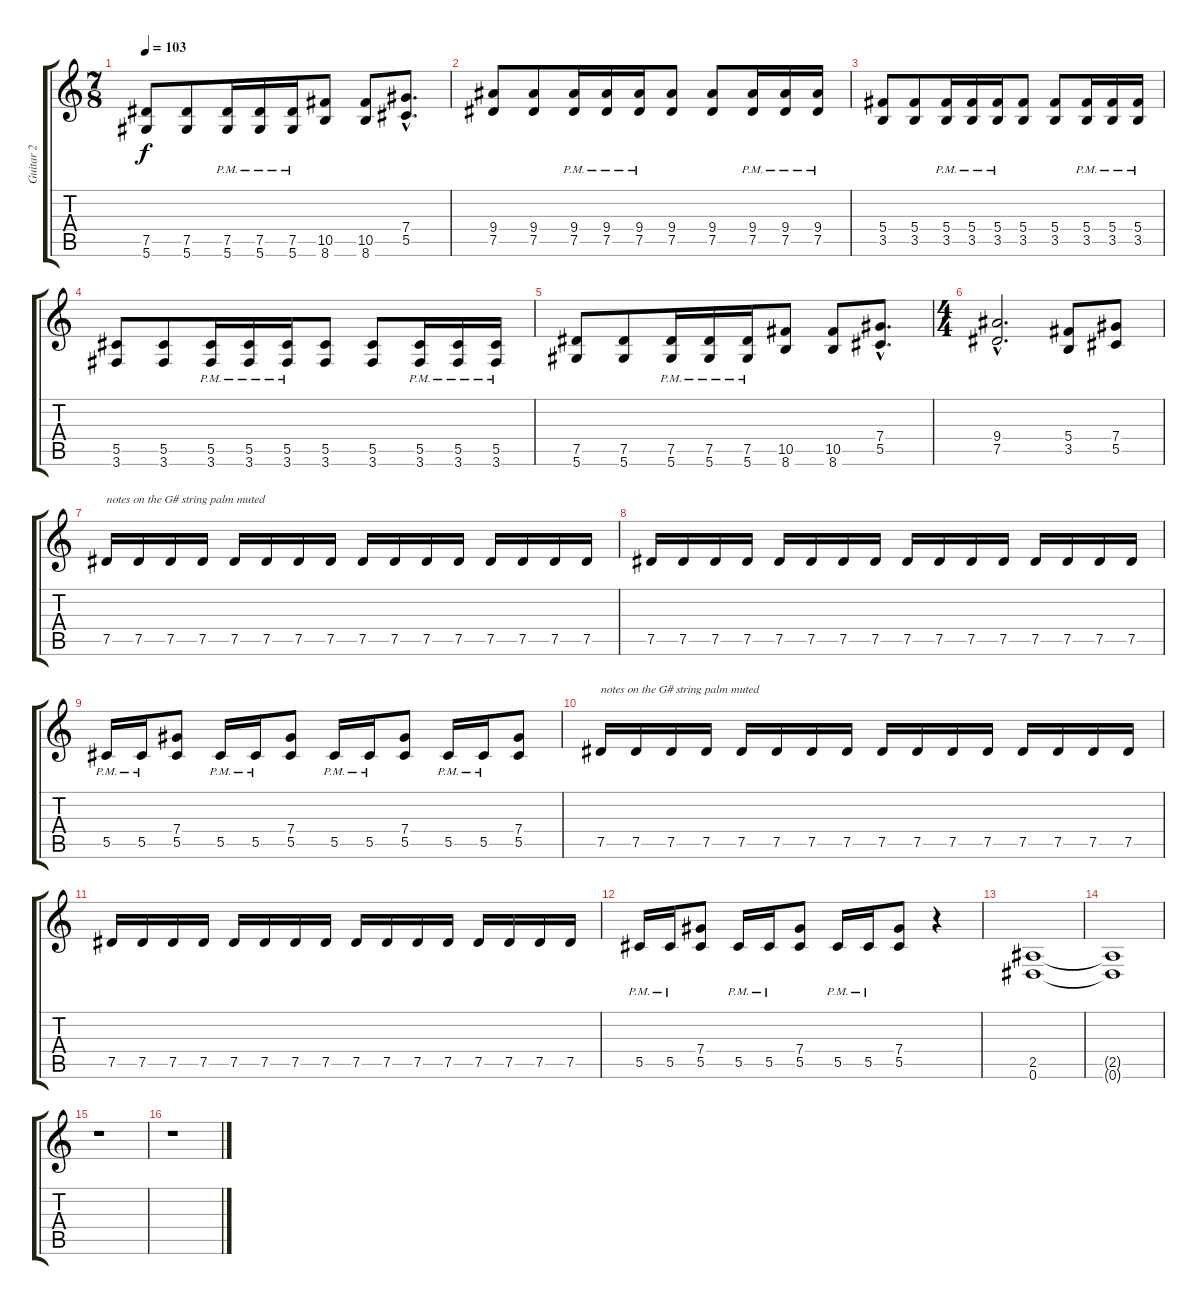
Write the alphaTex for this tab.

\track ("Guitar 2" "Guitar 2") {instrument distortionguitar}
\staff {score tabs}
\tuning (Eb4 Bb3 Gb3 Db3 Ab2 Eb2) {hide}
\ts (7 8)
\tempo 103
\clef g2
\ks c
(7.5 5.6).8{dy f} (7.5 5.6).8 (7.5 5.6{pm}).16 (7.5 5.6{pm}).16 (7.5 5.6{pm}).16 (10.5 8.6).8 (10.5 8.6).8 (7.4{hac} 5.5{hac}).8{d} |
(9.4 7.5).8 (9.4 7.5).8 (9.4 7.5{pm}).16 (9.4 7.5{pm}).16 (9.4 7.5{pm}).16 (9.4 7.5).8 (9.4 7.5).8 (9.4 7.5{pm}).16 (9.4 7.5{pm}).16 (9.4 7.5{pm}).16 |
(5.4 3.5).8 (5.4 3.5).8 (5.4 3.5{pm}).16 (5.4 3.5{pm}).16 (5.4 3.5{pm}).16 (5.4 3.5).8 (5.4 3.5).8 (5.4 3.5{pm}).16 (5.4 3.5{pm}).16 (5.4 3.5{pm}).16 |
(5.5 3.6).8 (5.5 3.6).8 (5.5{pm} 3.6).16 (5.5{pm} 3.6).16 (5.5{pm} 3.6).16 (5.5 3.6).8 (5.5 3.6).8 (5.5{pm} 3.6).16 (5.5{pm} 3.6).16 (5.5{pm} 3.6).16 |
(7.5 5.6).8 (7.5 5.6).8 (7.5{pm} 5.6).16 (7.5{pm} 5.6).16 (7.5{pm} 5.6).16 (10.5 8.6).8 (10.5 8.6).8 (7.4{hac} 5.5{hac}).8{d} |
\ts (4 4)
(9.4{hac} 7.5{hac}).2{d} (5.4 3.5).8 (7.4 5.5).8 |
7.5.16{txt "notes on the G# string palm muted"} 7.5.16 7.5.16 7.5.16 7.5.16 7.5.16 7.5.16 7.5.16 7.5.16 7.5.16 7.5.16 7.5.16 7.5.16 7.5.16 7.5.16 7.5.16 |
7.5.16 7.5.16 7.5.16 7.5.16 7.5.16 7.5.16 7.5.16 7.5.16 7.5.16 7.5.16 7.5.16 7.5.16 7.5.16 7.5.16 7.5.16 7.5.16 |
5.5{pm}.16 5.5{pm}.16 (7.4 5.5).8 5.5{pm}.16 5.5{pm}.16 (7.4 5.5).8 5.5{pm}.16 5.5{pm}.16 (7.4 5.5).8 5.5{pm}.16 5.5{pm}.16 (7.4 5.5).8 |
7.5.16{txt "notes on the G# string palm muted"} 7.5.16 7.5.16 7.5.16 7.5.16 7.5.16 7.5.16 7.5.16 7.5.16 7.5.16 7.5.16 7.5.16 7.5.16 7.5.16 7.5.16 7.5.16 |
7.5.16 7.5.16 7.5.16 7.5.16 7.5.16 7.5.16 7.5.16 7.5.16 7.5.16 7.5.16 7.5.16 7.5.16 7.5.16 7.5.16 7.5.16 7.5.16 |
5.5{pm}.16 5.5{pm}.16 (7.4 5.5).8 5.5{pm}.16 5.5{pm}.16 (7.4 5.5).8 5.5{pm}.16 5.5{pm}.16 (7.4 5.5).8 r.4 |
(2.5 0.6).1 |
(2.5{t} 0.6{t}).1 |
r.1 |
r.1
